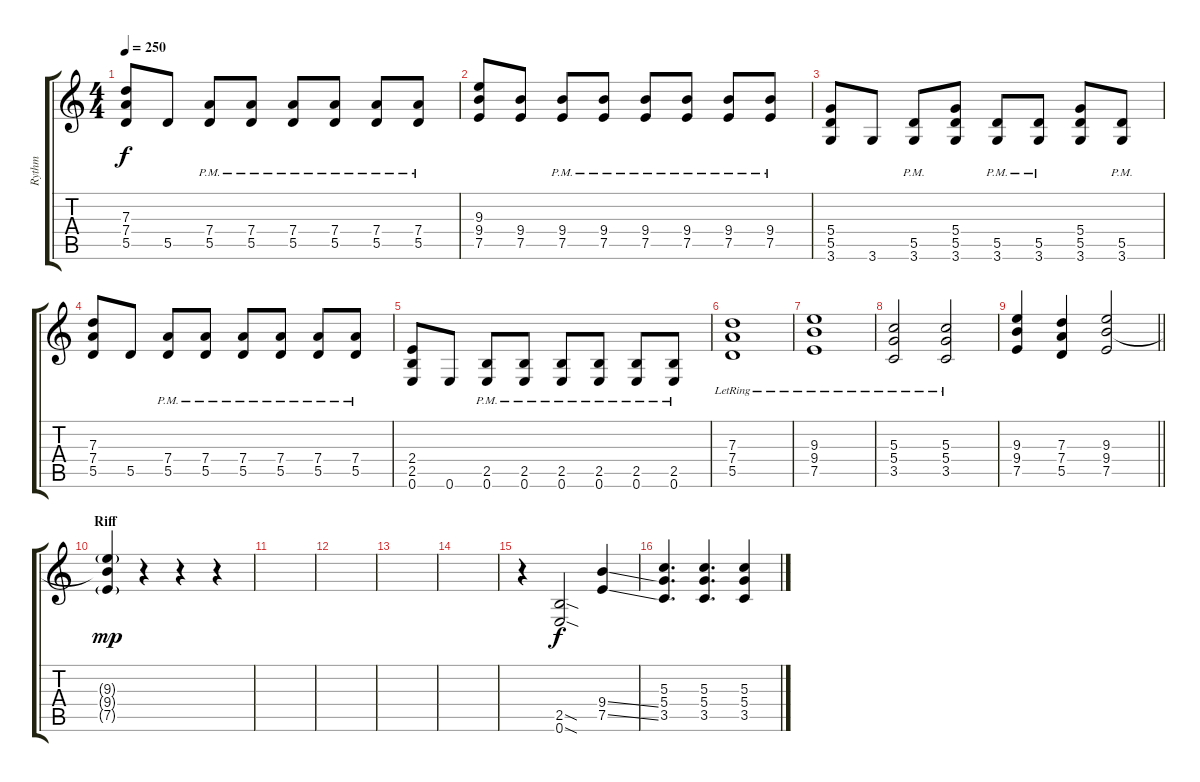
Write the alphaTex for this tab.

\track ("Rythm" "Rythm") {instrument overdrivenguitar}
\staff {score tabs}
\tuning (E4 B3 G3 D3 A2 E2) {hide}
\ts (4 4)
\tempo 250
\clef g2
\ks c
(7.3 7.4 5.5).8{dy f} 5.5.8 (7.4{pm} 5.5{pm}).8 (7.4{pm} 5.5{pm}).8 (7.4{pm} 5.5{pm}).8 (7.4{pm} 5.5{pm}).8 (7.4{pm} 5.5{pm}).8 (7.4{pm} 5.5{pm}).8 |
(9.3 9.4 7.5).8 (9.4 7.5).8 (9.4{pm} 7.5{pm}).8 (9.4{pm} 7.5{pm}).8 (9.4{pm} 7.5{pm}).8 (9.4{pm} 7.5{pm}).8 (9.4{pm} 7.5{pm}).8 (9.4{pm} 7.5{pm}).8 |
(5.4 5.5 3.6).8 3.6.8 (5.5 3.6{pm}).8 (5.4 5.5 3.6).8 (5.5{pm} 3.6{pm}).8 (5.5 3.6{pm}).8 (5.4 5.5 3.6).8 (5.5 3.6{pm}).8 |
(7.3 7.4 5.5).8 5.5.8 (7.4{pm} 5.5{pm}).8 (7.4{pm} 5.5{pm}).8 (7.4{pm} 5.5{pm}).8 (7.4{pm} 5.5{pm}).8 (7.4{pm} 5.5{pm}).8 (7.4{pm} 5.5{pm}).8 |
(2.4 2.5 0.6).8 0.6.8 (2.5{pm} 0.6{pm}).8 (2.5{pm} 0.6{pm}).8 (2.5{pm} 0.6{pm}).8 (2.5{pm} 0.6{pm}).8 (2.5{pm} 0.6{pm}).8 (2.5{pm} 0.6{pm}).8 |
(7.3{lr} 7.4{lr} 5.5{lr}).1 |
(9.3 9.4{lr} 7.5{lr}).1 |
(5.3{lr} 5.4{lr} 3.5{lr}).2 (5.3{lr} 5.4{lr} 3.5{lr}).2 |
\barLineRight lightlight
(9.3 9.4 7.5).4 (7.3 7.4 5.5).4 (9.3 9.4 7.5).2 |
\section ("" "Riff")
(9.3{g} 9.4{t} 7.5{g}).4{dy mp} r.4 r.4 r.4 |
|
|
|
|
r.4 (2.5{sod} 0.6{sod}).2{dy f} (9.4{ss} 7.5{ss}).4 |
(5.3 5.4 3.5).4{d} (5.3 5.4 3.5).4{d} (5.3 5.4 3.5).4
